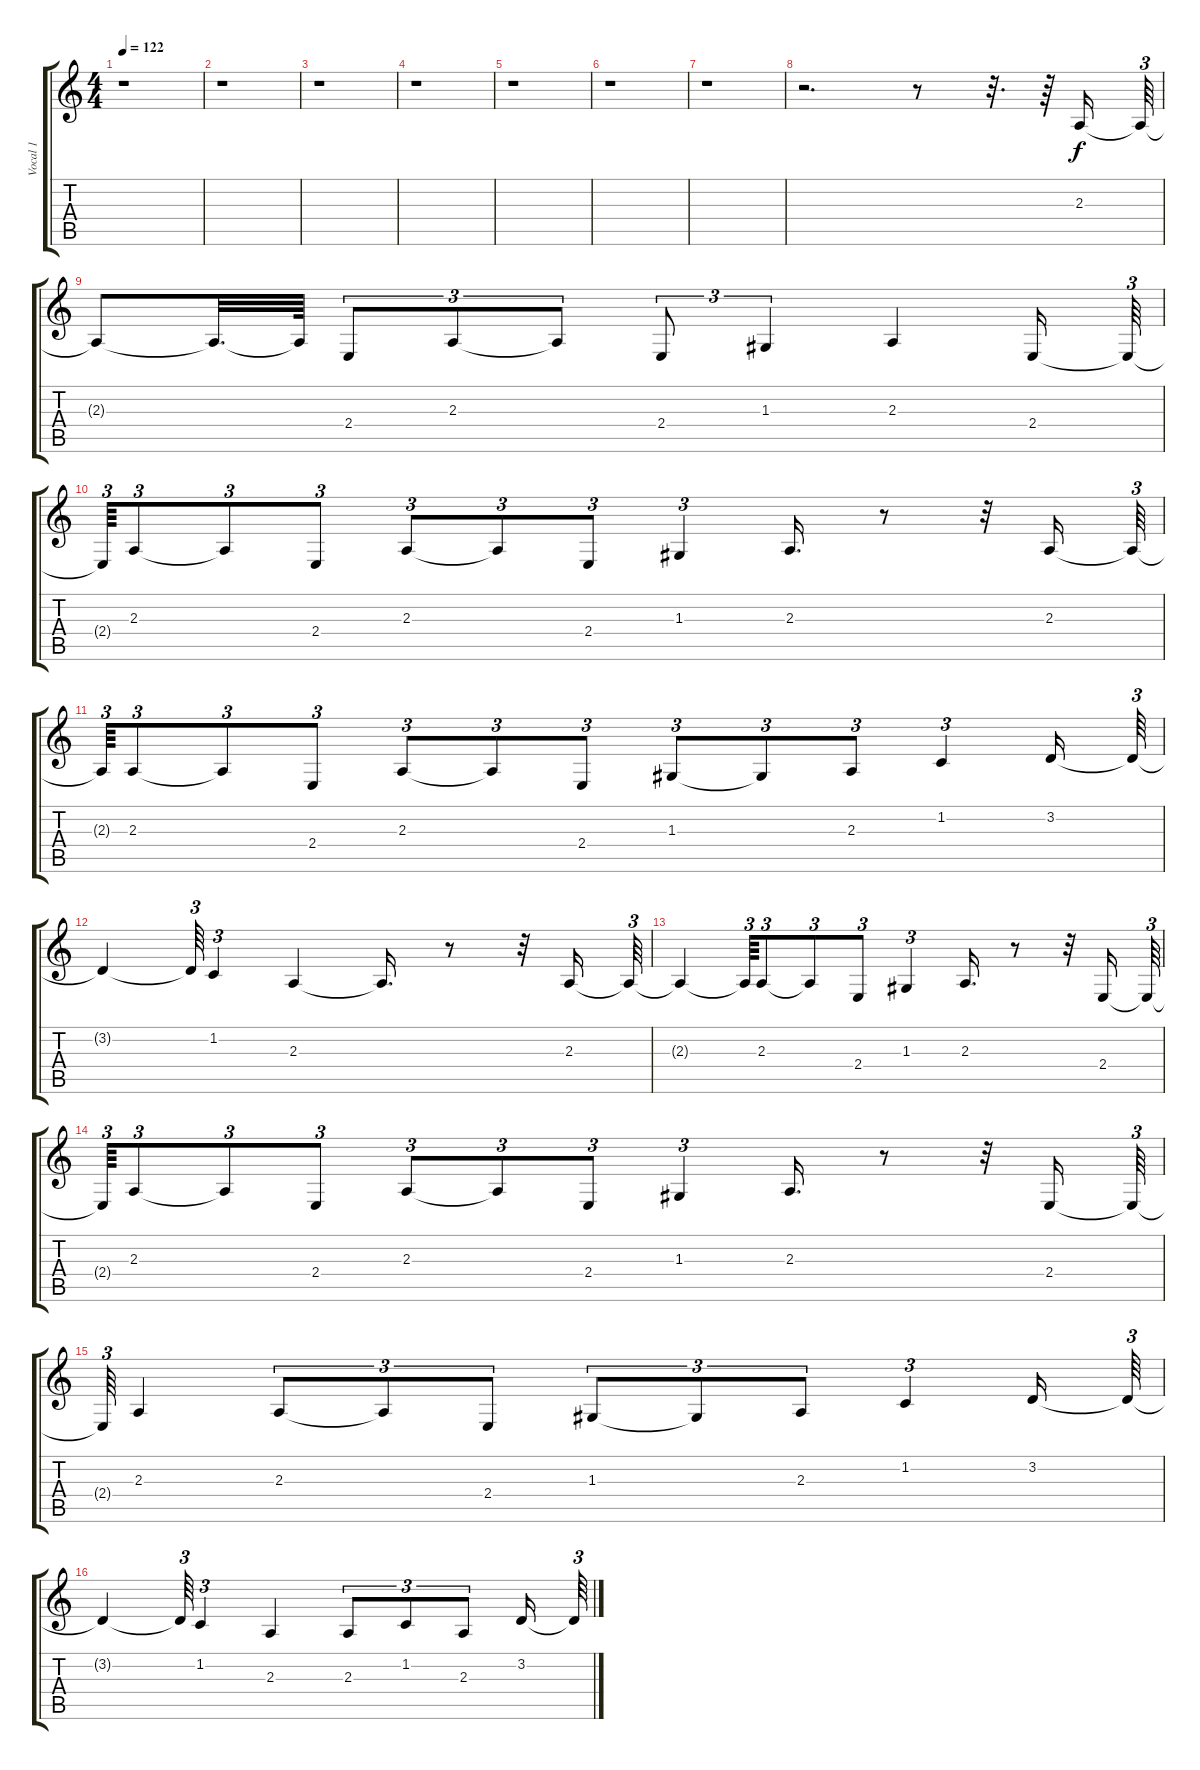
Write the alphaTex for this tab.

\track ("Vocal 1" "Vocal 1") {instrument lead2sawtooth}
\staff {score tabs}
\tuning (E4 B3 G3 D3 A2 E2) {hide}
\ts (4 4)
\tempo 122
\clef g2
\ks c
r.1{dy f} |
r.1 |
r.1 |
r.1 |
r.1 |
r.1 |
r.1 |
r.2{d} r.8 r.32{d} r.64 2.3.16 2.3{t}.64{tu (3 2)} |
2.3{t}.8 2.3{t}.32{d} 2.3{t}.64 2.4.8{tu (3 2)} 2.3.8{tu (3 2)} 2.3{t}.8{tu (3 2)} 2.4.8{tu (3 2)} 1.3.4{tu (3 2)} 2.3.4 2.4.16 2.4{t}.64{tu (3 2)} |
2.4{t}.64{tu (3 2)} 2.3.8{tu (3 2)} 2.3{t}.8{tu (3 2)} 2.4.8{tu (3 2)} 2.3.8{tu (3 2)} 2.3{t}.8{tu (3 2)} 2.4.8{tu (3 2)} 1.3.4{tu (3 2)} 2.3.16{d} r.8 r.32 2.3.16 2.3{t}.64{tu (3 2)} |
2.3{t}.64{tu (3 2)} 2.3.8{tu (3 2)} 2.3{t}.8{tu (3 2)} 2.4.8{tu (3 2)} 2.3.8{tu (3 2)} 2.3{t}.8{tu (3 2)} 2.4.8{tu (3 2)} 1.3.8{tu (3 2)} 1.3{t}.8{tu (3 2)} 2.3.8{tu (3 2)} 1.2.4{tu (3 2)} 3.2.16 3.2{t}.64{tu (3 2)} |
3.2{t}.4 3.2{t}.64{tu (3 2)} 1.2.4{tu (3 2)} 2.3.4 2.3{t}.16{d} r.8 r.32 2.3.16 2.3{t}.64{tu (3 2)} |
2.3{t}.4 2.3{t}.64{tu (3 2)} 2.3.8{tu (3 2)} 2.3{t}.8{tu (3 2)} 2.4.8{tu (3 2)} 1.3.4{tu (3 2)} 2.3.16{d} r.8 r.32 2.4.16 2.4{t}.64{tu (3 2)} |
2.4{t}.64{tu (3 2)} 2.3.8{tu (3 2)} 2.3{t}.8{tu (3 2)} 2.4.8{tu (3 2)} 2.3.8{tu (3 2)} 2.3{t}.8{tu (3 2)} 2.4.8{tu (3 2)} 1.3.4{tu (3 2)} 2.3.16{d} r.8 r.32 2.4.16 2.4{t}.64{tu (3 2)} |
2.4{t}.64{tu (3 2)} 2.3.4 2.3.8{tu (3 2)} 2.3{t}.8{tu (3 2)} 2.4.8{tu (3 2)} 1.3.8{tu (3 2)} 1.3{t}.8{tu (3 2)} 2.3.8{tu (3 2)} 1.2.4{tu (3 2)} 3.2.16 3.2{t}.64{tu (3 2)} |
3.2{t}.4 3.2{t}.64{tu (3 2)} 1.2.4{tu (3 2)} 2.3.4 2.3.8{tu (3 2)} 1.2.8{tu (3 2)} 2.3.8{tu (3 2)} 3.2.16 3.2{t}.64{tu (3 2)}
